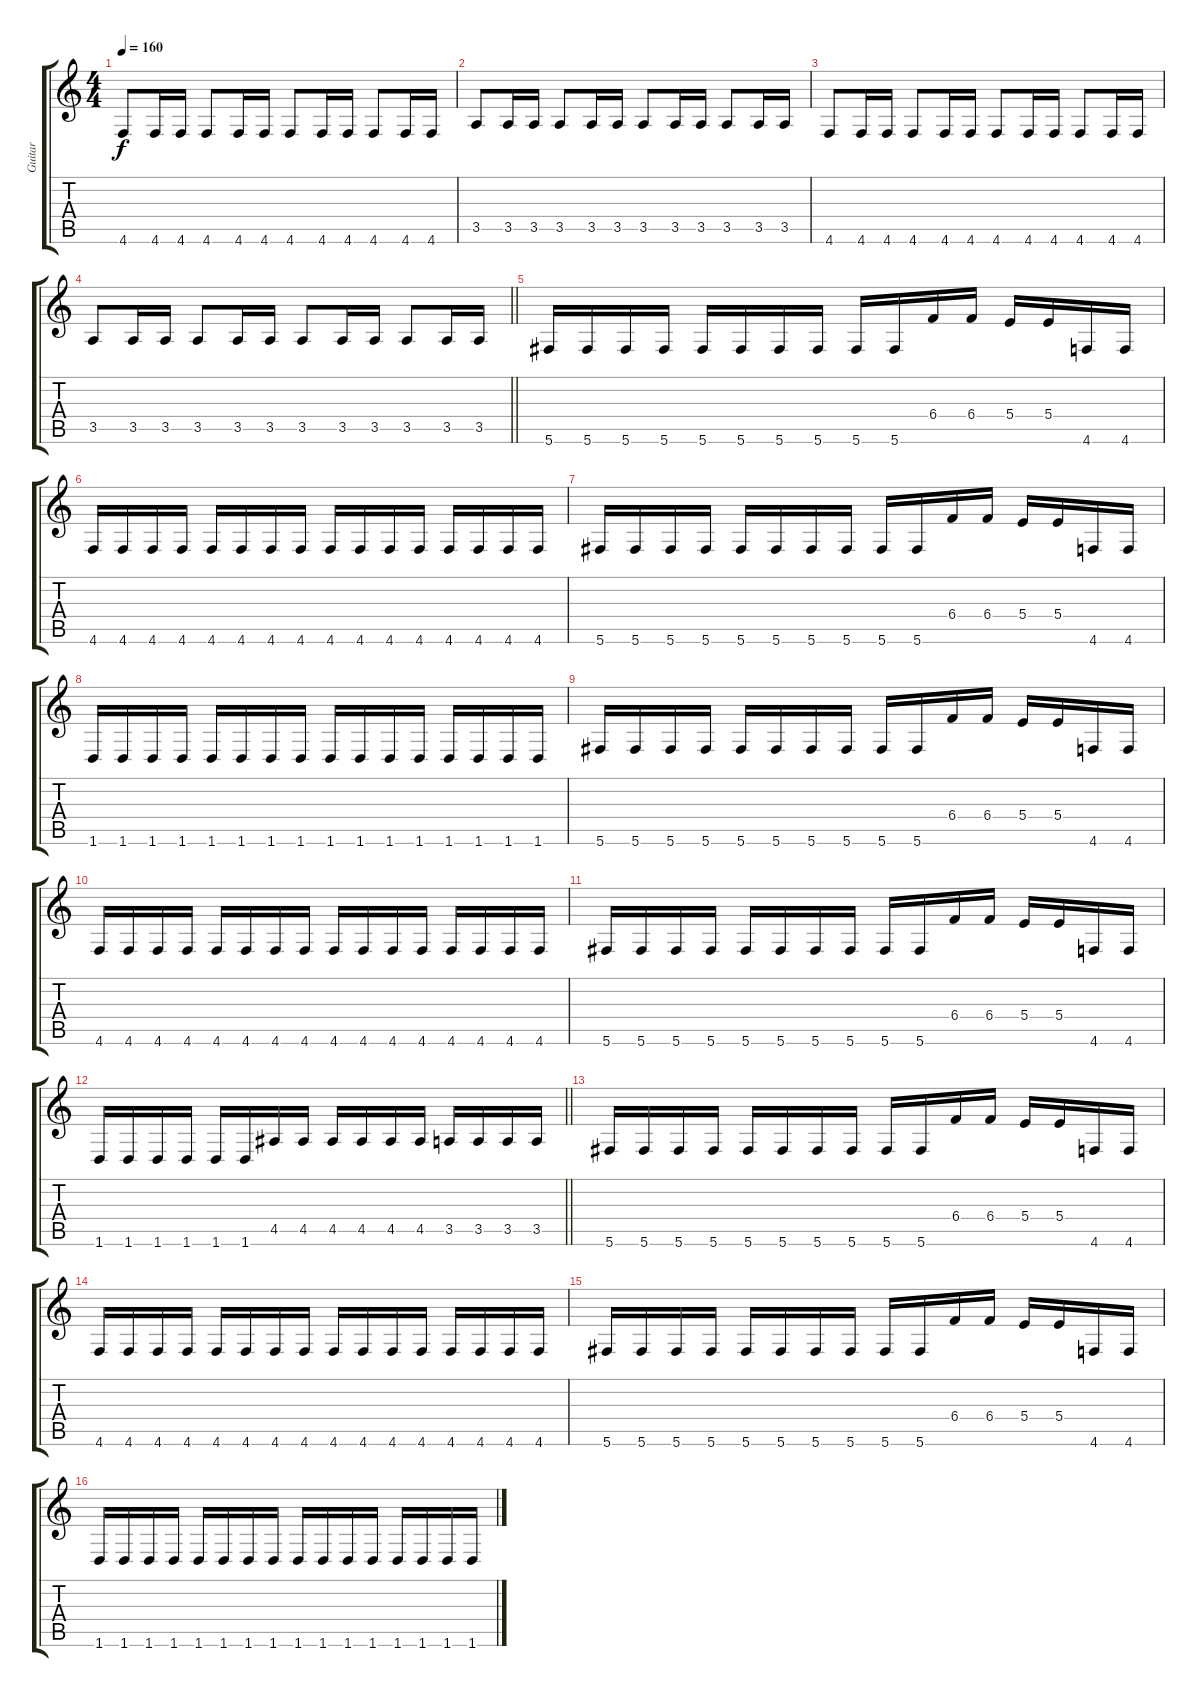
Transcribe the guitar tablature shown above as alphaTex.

\track ("Guitar" "Guitar") {instrument distortionguitar}
\staff {score tabs}
\tuning (Db4 Ab3 E3 B2 Gb2 Db2) {hide}
\ts (4 4)
\tempo 160
\clef g2
\ks c
4.6.8{dy f} 4.6.16 4.6.16 4.6.8 4.6.16 4.6.16 4.6.8 4.6.16 4.6.16 4.6.8 4.6.16 4.6.16 |
3.5.8 3.5.16 3.5.16 3.5.8 3.5.16 3.5.16 3.5.8 3.5.16 3.5.16 3.5.8 3.5.16 3.5.16 |
4.6.8 4.6.16 4.6.16 4.6.8 4.6.16 4.6.16 4.6.8 4.6.16 4.6.16 4.6.8 4.6.16 4.6.16 |
\barLineRight lightlight
3.5.8 3.5.16 3.5.16 3.5.8 3.5.16 3.5.16 3.5.8 3.5.16 3.5.16 3.5.8 3.5.16 3.5.16 |
5.6.16 5.6.16 5.6.16 5.6.16 5.6.16 5.6.16 5.6.16 5.6.16 5.6.16 5.6.16 6.4.16 6.4.16 5.4.16 5.4.16 4.6.16 4.6.16 |
4.6.16 4.6.16 4.6.16 4.6.16 4.6.16 4.6.16 4.6.16 4.6.16 4.6.16 4.6.16 4.6.16 4.6.16 4.6.16 4.6.16 4.6.16 4.6.16 |
5.6.16 5.6.16 5.6.16 5.6.16 5.6.16 5.6.16 5.6.16 5.6.16 5.6.16 5.6.16 6.4.16 6.4.16 5.4.16 5.4.16 4.6.16 4.6.16 |
1.6.16 1.6.16 1.6.16 1.6.16 1.6.16 1.6.16 1.6.16 1.6.16 1.6.16 1.6.16 1.6.16 1.6.16 1.6.16 1.6.16 1.6.16 1.6.16 |
5.6.16 5.6.16 5.6.16 5.6.16 5.6.16 5.6.16 5.6.16 5.6.16 5.6.16 5.6.16 6.4.16 6.4.16 5.4.16 5.4.16 4.6.16 4.6.16 |
4.6.16 4.6.16 4.6.16 4.6.16 4.6.16 4.6.16 4.6.16 4.6.16 4.6.16 4.6.16 4.6.16 4.6.16 4.6.16 4.6.16 4.6.16 4.6.16 |
5.6.16 5.6.16 5.6.16 5.6.16 5.6.16 5.6.16 5.6.16 5.6.16 5.6.16 5.6.16 6.4.16 6.4.16 5.4.16 5.4.16 4.6.16 4.6.16 |
\barLineRight lightlight
1.6.16 1.6.16 1.6.16 1.6.16 1.6.16 1.6.16 4.5.16 4.5.16 4.5.16 4.5.16 4.5.16 4.5.16 3.5.16 3.5.16 3.5.16 3.5.16 |
5.6.16 5.6.16 5.6.16 5.6.16 5.6.16 5.6.16 5.6.16 5.6.16 5.6.16 5.6.16 6.4.16 6.4.16 5.4.16 5.4.16 4.6.16 4.6.16 |
4.6.16 4.6.16 4.6.16 4.6.16 4.6.16 4.6.16 4.6.16 4.6.16 4.6.16 4.6.16 4.6.16 4.6.16 4.6.16 4.6.16 4.6.16 4.6.16 |
5.6.16 5.6.16 5.6.16 5.6.16 5.6.16 5.6.16 5.6.16 5.6.16 5.6.16 5.6.16 6.4.16 6.4.16 5.4.16 5.4.16 4.6.16 4.6.16 |
1.6.16 1.6.16 1.6.16 1.6.16 1.6.16 1.6.16 1.6.16 1.6.16 1.6.16 1.6.16 1.6.16 1.6.16 1.6.16 1.6.16 1.6.16 1.6.16
